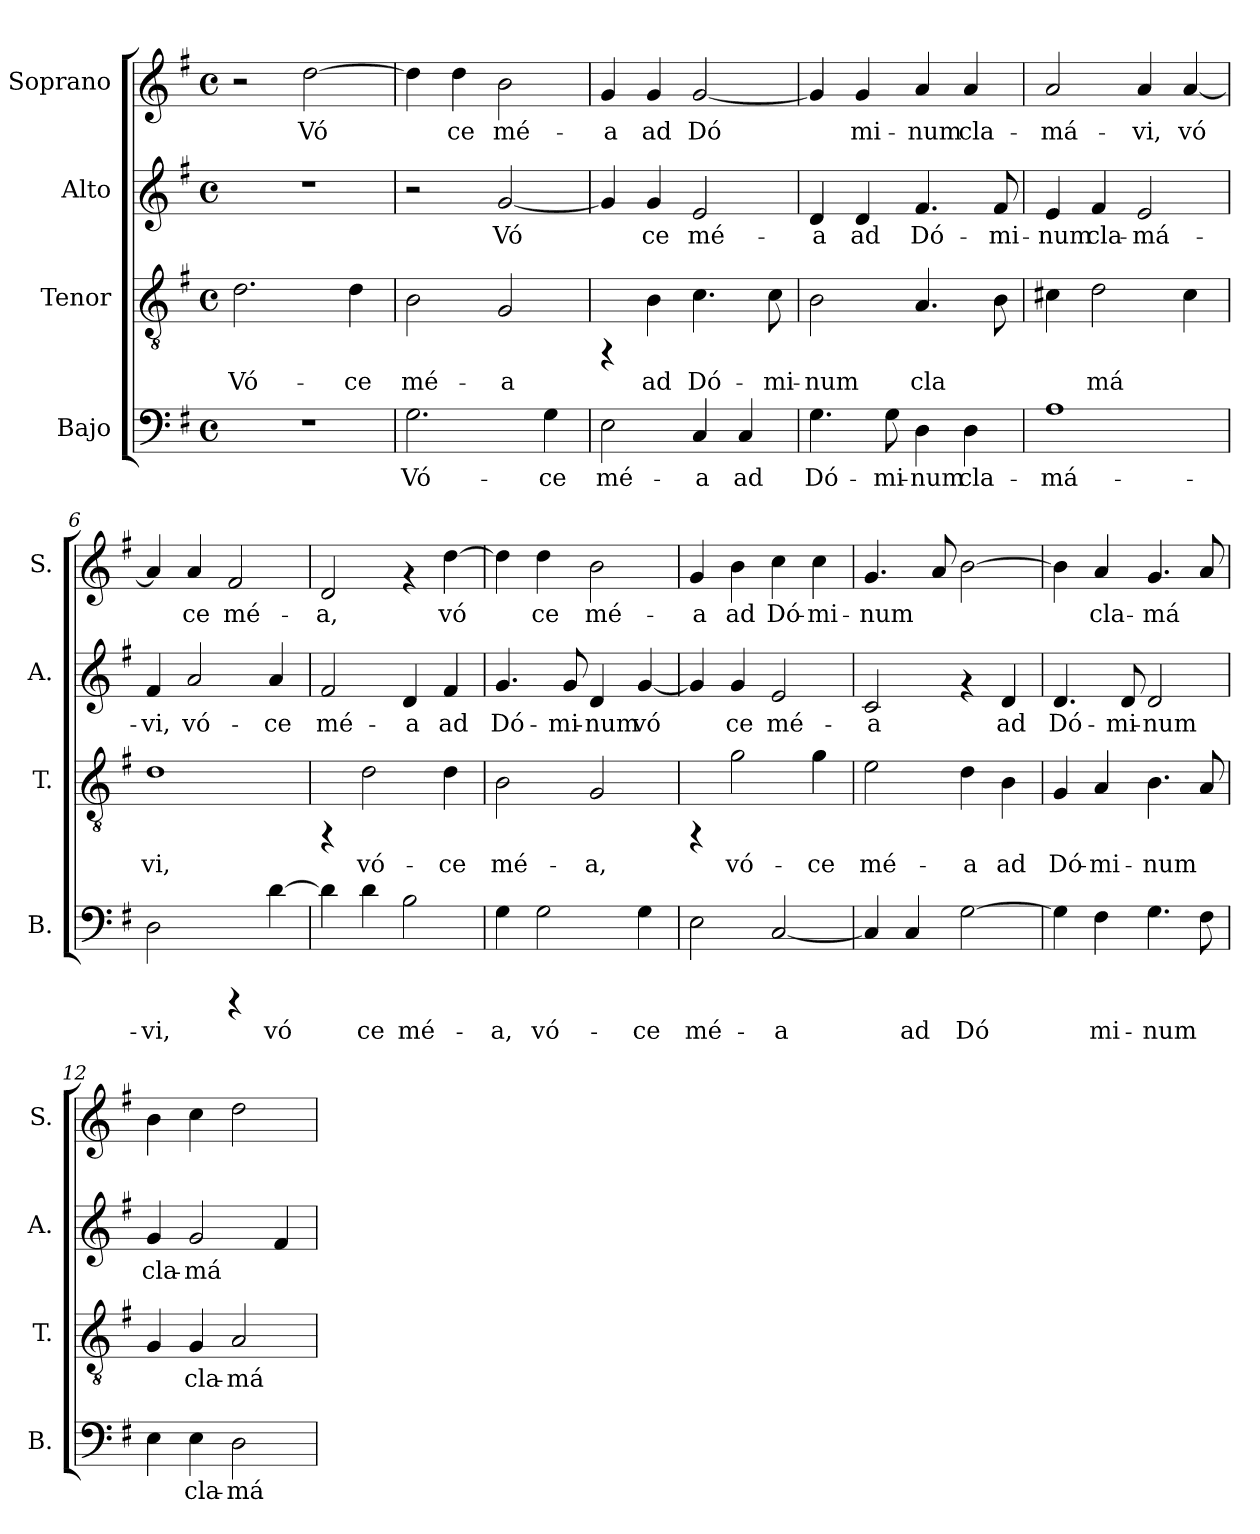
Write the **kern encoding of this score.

**kern	**text	**kern	**text	**kern	**text	**kern	**text
*part4	*part4	*part3	*part3	*part2	*part2	*part1	*part1
*staff4	*staff4	*staff3	*staff3	*staff2	*staff2	*staff1	*staff1
*I"Bajo	*	*I"Tenor	*	*I"Alto	*	*I"Soprano	*
*I'B.	*	*I'T.	*	*I'A.	*	*I'S.	*
!!LO:PB:g=z
*stria5	*	*stria5	*	*stria5	*	*stria5	*
*clefF4	*	*clefGv2	*	*clefG2	*	*clefG2	*
*k[f#]	*	*k[f#]	*	*k[f#]	*	*k[f#]	*
*G:	*	*G:	*	*G:	*	*G:	*
*M4/4	*	*M4/4	*	*M4/4	*	*M4/4	*
*met(c)	*	*met(c)	*	*met(c)	*	*met(c)	*
=1	=1	=1	=1	=1	=1	=1	=1
!	!	!	!LO:LY:b:cj	!	!	!	!
1r	.	2.d\	Vó-	1r	.	2r	.
!	!	!	!	!	!	!	!LO:LY:b:cj
.	.	.	.	.	.	[>2dd\	Vó-
!	!	!	!LO:LY:b:cj	!	!	!	!
.	.	4d\	-ce	.	.	.	.
=2	=2	=2	=2	=2	=2	=2	=2
!	!LO:LY:b:cj	!	!LO:LY:b:cj	!	!	!	!LO:LY:b:cj
2.G\	Vó-	2B\	mé-	2r	.	4dd\]	--
!	!	!	!	!	!	!	!LO:LY:b:cj
.	.	.	.	.	.	4dd\	-ce
!	!	!	!LO:LY:b:cj	!	!LO:LY:b:cj	!	!LO:LY:b:cj
.	.	2G/	-a	[<2g/	Vó-	2b\	mé-
!	!LO:LY:b:cj	!	!	!	!	!	!
4G\	-ce	.	.	.	.	.	.
=3	=3	=3	=3	=3	=3	=3	=3
!	!LO:LY:b:cj	!	!	!	!LO:LY:b:cj	!	!LO:LY:b:cj
2E\	mé-	4rFF	.	4g/]	--	4g/	-a
!	!	!	!LO:LY:b:cj	!	!LO:LY:b:cj	!	!LO:LY:b:cj
.	.	4B\	ad	4g/	-ce	4g/	ad
!	!LO:LY:b:cj	!	!LO:LY:b:cj	!	!LO:LY:b:cj	!	!LO:LY:b:cj
4C/	-a	4.c\	Dó-	2e/	mé-	[<2g/	Dó-
!	!LO:LY:b:cj	!	!	!	!	!	!
4C/	ad	.	.	.	.	.	.
!	!	!	!LO:LY:b:cj	!	!	!	!
.	.	8c\	-mi-	.	.	.	.
=4	=4	=4	=4	=4	=4	=4	=4
!	!LO:LY:b:cj	!	!LO:LY:b:cj	!	!LO:LY:b:cj	!	!LO:LY:b:cj
4.G\	Dó-	2B\	-num	4d/	-a	4g/]	--
!	!	!	!	!	!LO:LY:b:cj	!	!LO:LY:b:cj
.	.	.	.	4d/	ad	4g/	-mi-
!	!LO:LY:b:cj	!	!	!	!	!	!
8G\	-mi-	.	.	.	.	.	.
!	!LO:LY:b:cj	!	!LO:LY:b:cj	!	!LO:LY:b:cj	!	!LO:LY:b:cj
4D\	-num	4.A/	cla-	4.f#/	Dó-	4a/	-num
!	!LO:LY:b:cj	!	!	!	!	!	!LO:LY:b:cj
4D\	cla-	.	.	.	.	4a/	cla-
!	!	!	!LO:LY:b:cj	!	!LO:LY:b:cj	!	!
.	.	8B\	--	8f#/	-mi-	.	.
=5	=5	=5	=5	=5	=5	=5	=5
!	!LO:LY:b:cj	!	!LO:LY:b:cj	!	!LO:LY:b:cj	!	!LO:LY:b:cj
1A	-má-	4c#X\	--	4e/	-num	2a/	-má-
!	!	!	!LO:LY:b:cj	!	!LO:LY:b:cj	!	!
.	.	2d\	-má-	4f#/	cla-	.	.
!	!	!	!	!	!LO:LY:b:cj	!	!LO:LY:b:cj
.	.	.	.	2e/	-má-	4a/	-vi,
!	!	!	!LO:LY:b:cj	!	!	!	!LO:LY:b:cj
.	.	4c#\	--	.	.	[<4a/	vó-
!!LO:LB:g=z
=6	=6	=6	=6	=6	=6	=6	=6
!	!LO:LY:b:cj	!	!LO:LY:b:cj	!	!LO:LY:b:cj	!	!LO:LY:b:cj
2D\	-vi,	1d	-vi,	4f#/	-vi,	4a/]	--
!	!	!	!	!	!LO:LY:b:cj	!	!LO:LY:b:cj
.	.	.	.	2a/	vó-	4a/	-ce
!	!	!	!	!	!	!	!LO:LY:b:cj
4rCCC	.	.	.	.	.	2f#/	mé-
!	!LO:LY:b:cj	!	!	!	!LO:LY:b:cj	!	!
[>4d\	vó-	.	.	4a/	-ce	.	.
=7	=7	=7	=7	=7	=7	=7	=7
!	!LO:LY:b:cj	!	!	!	!LO:LY:b:cj	!	!LO:LY:b:cj
4d\]	--	4rFF	.	2f#/	mé-	2d/	-a,
!	!LO:LY:b:cj	!	!LO:LY:b:cj	!	!	!	!
4d\	-ce	2d\	vó-	.	.	.	.
!	!LO:LY:b:cj	!	!	!	!LO:LY:b:cj	!	!
2B\	mé-	.	.	4d/	-a	4rf	.
!	!	!	!LO:LY:b:cj	!	!LO:LY:b:cj	!	!LO:LY:b:cj
.	.	4d\	-ce	4f#/	ad	[>4dd\	vó-
=8	=8	=8	=8	=8	=8	=8	=8
!	!LO:LY:b:cj	!	!LO:LY:b:cj	!	!LO:LY:b:cj	!	!LO:LY:b:cj
4G\	-a,	2B\	mé-	4.g/	Dó-	4dd\]	--
!	!LO:LY:b:cj	!	!	!	!	!	!LO:LY:b:cj
2G\	vó-	.	.	.	.	4dd\	-ce
!	!	!	!	!	!LO:LY:b:cj	!	!
.	.	.	.	8g/	-mi-	.	.
!	!	!	!LO:LY:b:cj	!	!LO:LY:b:cj	!	!LO:LY:b:cj
.	.	2G/	-a,	4d/	-num	2b\	mé-
!	!LO:LY:b:cj	!	!	!	!LO:LY:b:cj	!	!
4G\	-ce	.	.	[<4g/	vó-	.	.
=9	=9	=9	=9	=9	=9	=9	=9
!	!LO:LY:b:cj	!	!	!	!LO:LY:b:cj	!	!LO:LY:b:cj
2E\	mé-	4rFF	.	4g/]	--	4g/	-a
!	!	!	!LO:LY:b:cj	!	!LO:LY:b:cj	!	!LO:LY:b:cj
.	.	2g\	vó-	4g/	-ce	4b\	ad
!	!LO:LY:b:cj	!	!	!	!LO:LY:b:cj	!	!LO:LY:b:cj
[<2C/	-a	.	.	2e/	mé-	4cc\	Dó-
!	!	!	!LO:LY:b:cj	!	!	!	!LO:LY:b:cj
.	.	4g\	-ce	.	.	4cc\	-mi-
=10	=10	=10	=10	=10	=10	=10	=10
!	!LO:LY:b:cj	!	!LO:LY:b:cj	!	!LO:LY:b:cj	!	!LO:LY:b:cj
4C/]	.	2e\	mé-	2c/	-a	4.g/	-num
!	!LO:LY:b:cj	!	!	!	!	!	!
4C/	ad	.	.	.	.	.	.
!	!	!	!	!	!	!	!LO:LY:b:cj
.	.	.	.	.	.	8a/	.
!	!LO:LY:b:cj	!	!LO:LY:b:cj	!	!	!	!LO:LY:b:cj
[>2G\	Dó-	4d\	-a	4rf	.	[>2b\	.
!	!	!	!LO:LY:b:cj	!	!LO:LY:b:cj	!	!
.	.	4B\	ad	4d/	ad	.	.
!!LO:PB:g=z
=11	=11	=11	=11	=11	=11	=11	=11
!	!LO:LY:b:cj	!	!LO:LY:b:cj	!	!LO:LY:b:cj	!	!LO:LY:b:cj
4G\]	--	4G/	Dó-	4.d/	Dó-	4b\]	.
!	!LO:LY:b:cj	!	!LO:LY:b:cj	!	!	!	!LO:LY:b:cj
4F#\	-mi-	4A/	-mi-	.	.	4a/	cla-
!	!	!	!	!	!LO:LY:b:cj	!	!
.	.	.	.	8d/	-mi-	.	.
!	!LO:LY:b:cj	!	!LO:LY:b:cj	!	!LO:LY:b:cj	!	!LO:LY:b:cj
4.G\	-num	4.B\	-num	2d/	-num	4.g/	-má-
!	!LO:LY:b:cj	!	!LO:LY:b:cj	!	!	!	!LO:LY:b:cj
8F#\	.	8A/	.	.	.	8a/	--
=12	=12	=12	=12	=12	=12	=12	=12
!	!LO:LY:b:cj	!	!LO:LY:b:cj	!	!LO:LY:b:cj	!	!LO:LY:b:cj
4E\	.	4G/	.	4g/	cla-	4b\	--
!	!LO:LY:b:cj	!	!LO:LY:b:cj	!	!LO:LY:b:cj	!	!LO:LY:b:cj
4E\	cla-	4G/	cla-	2g/	-má-	4cc\	--
!	!LO:LY:b:cj	!	!LO:LY:b:cj	!	!	!	!LO:LY:b:cj
2D\	-má-	2A/	-má-	.	.	2dd\	--
!	!	!	!	!	!LO:LY:b:cj	!	!
.	.	.	.	4f#/	--	.	.
=	=	=	=	=	=	=	=
*-	*-	*-	*-	*-	*-	*-	*-
